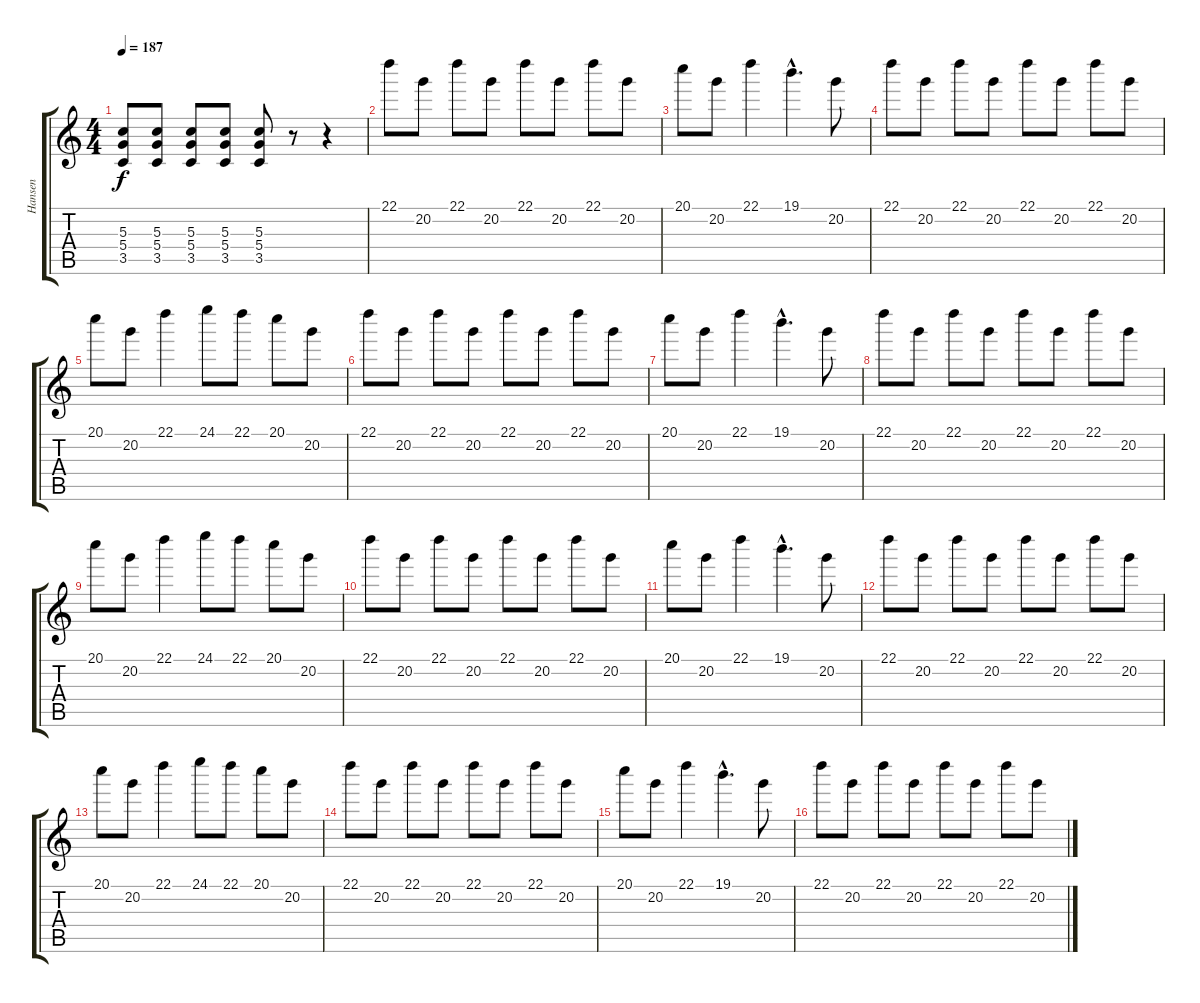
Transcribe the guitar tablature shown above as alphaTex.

\track ("Hansen" "Hansen") {instrument distortionguitar}
\staff {score tabs}
\tuning (E4 B3 G3 D3 A2 E2) {hide}
\ts (4 4)
\tempo 187
\clef g2
\ks c
(5.3 5.4 3.5).8{dy f} (5.3 5.4 3.5).8 (5.3 5.4 3.5).8 (5.3 5.4 3.5).8 (5.3 5.4 3.5).8 r.8 r.4 |
22.1.8 20.2.8 22.1.8 20.2.8 22.1.8 20.2.8 22.1.8 20.2.8 |
20.1.8 20.2.8 22.1.4 19.1{hac}.4{d} 20.2.8 |
22.1.8 20.2.8 22.1.8 20.2.8 22.1.8 20.2.8 22.1.8 20.2.8 |
20.1.8 20.2.8 22.1.4 24.1.8 22.1.8 20.1.8 20.2.8 |
22.1.8 20.2.8 22.1.8 20.2.8 22.1.8 20.2.8 22.1.8 20.2.8 |
20.1.8 20.2.8 22.1.4 19.1{hac}.4{d} 20.2.8 |
22.1.8 20.2.8 22.1.8 20.2.8 22.1.8 20.2.8 22.1.8 20.2.8 |
20.1.8 20.2.8 22.1.4 24.1.8 22.1.8 20.1.8 20.2.8 |
22.1.8 20.2.8 22.1.8 20.2.8 22.1.8 20.2.8 22.1.8 20.2.8 |
20.1.8 20.2.8 22.1.4 19.1{hac}.4{d} 20.2.8 |
22.1.8 20.2.8 22.1.8 20.2.8 22.1.8 20.2.8 22.1.8 20.2.8 |
20.1.8 20.2.8 22.1.4 24.1.8 22.1.8 20.1.8 20.2.8 |
22.1.8 20.2.8 22.1.8 20.2.8 22.1.8 20.2.8 22.1.8 20.2.8 |
20.1.8 20.2.8 22.1.4 19.1{hac}.4{d} 20.2.8 |
22.1.8 20.2.8 22.1.8 20.2.8 22.1.8 20.2.8 22.1.8 20.2.8
